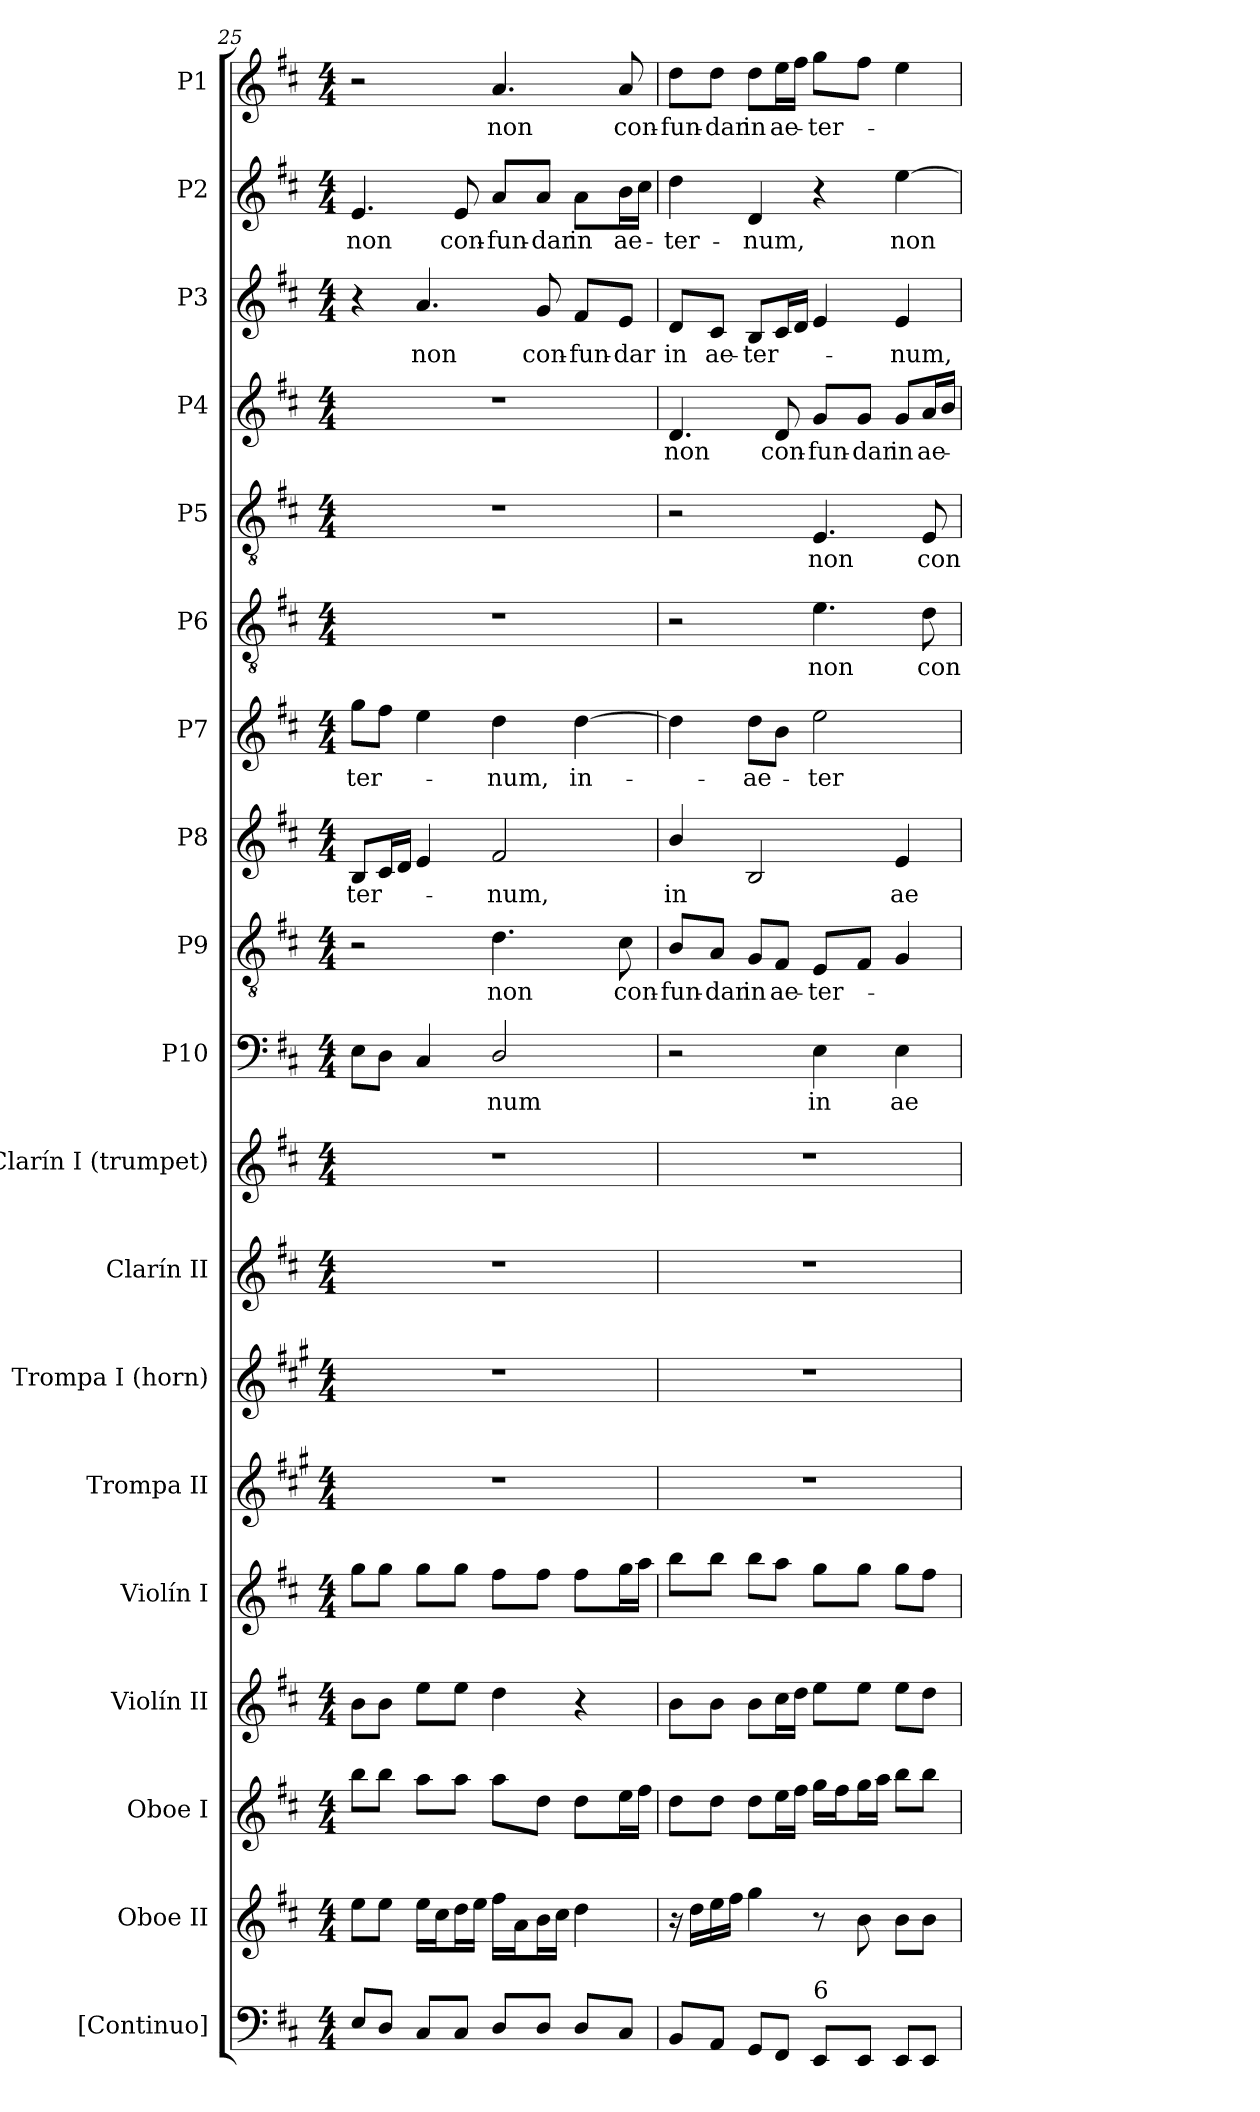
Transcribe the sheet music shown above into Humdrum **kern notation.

**kern	**kern	**kern	**kern	**kern	**kern	**kern	**kern	**kern	**kern	**text	**kern	**text	**kern	**text	**kern	**text	**kern	**text	**kern	**text	**kern	**text	**kern	**text	**kern	**text	**kern	**text
*part19	*part18	*part17	*part16	*part15	*part14	*part13	*part12	*part11	*part10	*part10	*part9	*part9	*part8	*part8	*part7	*part7	*part6	*part6	*part5	*part5	*part4	*part4	*part3	*part3	*part2	*part2	*part1	*part1
*staff19	*staff18	*staff17	*staff16	*staff15	*staff14	*staff13	*staff12	*staff11	*staff10	*staff10	*staff9	*staff9	*staff8	*staff8	*staff7	*staff7	*staff6	*staff6	*staff5	*staff5	*staff4	*staff4	*staff3	*staff3	*staff2	*staff2	*staff1	*staff1
*I"[Continuo]	*I"Oboe II	*I"Oboe I	*I"Violín II	*I"Violín I	*I"Trompa II	*I"Trompa I (horn)	*I"Clarín II	*I"Clarín I (trumpet)	*I"P10	*	*I"P9	*	*I"P8	*	*I"P7	*	*I"P6	*	*I"P5	*	*I"P4	*	*I"P3	*	*I"P2	*	*I"P1	*
*I'Cont.	*I'Ob. I	*I'Ob. I	*I'Vln. II	*I'Vln. I	*	*	*	*	*	*	*	*	*	*	*	*	*	*	*	*	*	*	*	*	*	*	*	*
!!LO:PB:g=z
*clefF4	*clefG2	*clefG2	*clefG2	*clefG2	*clefG2	*clefG2	*clefG2	*clefG2	*clefF4	*	*clefGv2	*	*clefG2	*	*clefG2	*	*clefGv2	*	*clefGv2	*	*clefG2	*	*clefG2	*	*clefG2	*	*clefG2	*
*	*	*	*	*	*ITrd4c7	*ITrd4c7	*	*	*	*	*ITrd7c12	*	*	*	*	*	*ITrd7c12	*	*ITrd7c12	*	*	*	*	*	*	*	*	*
*k[f#c#]	*k[f#c#]	*k[f#c#]	*k[f#c#]	*k[f#c#]	*k[f#c#]	*k[f#c#]	*k[f#c#]	*k[f#c#]	*k[f#c#]	*	*k[f#c#]	*	*k[f#c#]	*	*k[f#c#]	*	*k[f#c#]	*	*k[f#c#]	*	*k[f#c#]	*	*k[f#c#]	*	*k[f#c#]	*	*k[f#c#]	*
*D:	*D:	*D:	*D:	*D:	*D:	*D:	*D:	*D:	*D:	*	*D:	*	*D:	*	*D:	*	*D:	*	*D:	*	*D:	*	*D:	*	*D:	*	*D:	*
*M4/4	*M4/4	*M4/4	*M4/4	*M4/4	*M4/4	*M4/4	*M4/4	*M4/4	*M4/4	*	*M4/4	*	*M4/4	*	*M4/4	*	*M4/4	*	*M4/4	*	*M4/4	*	*M4/4	*	*M4/4	*	*M4/4	*
=25	=25	=25	=25	=25	=25	=25	=25	=25	=25	=25	=25	=25	=25	=25	=25	=25	=25	=25	=25	=25	=25	=25	=25	=25	=25	=25	=25	=25
!	!	!	!	!	!	!	!	!	!	!	!	!	!	!LO:LY:b:color=#000000	!	!	!	!	!	!	!	!	!	!	!	!	!	!
!	!	!	!	!	!	!	!	!	!	!	!	!	!	!	!	!LO:LY:b:color=#000000	!	!	!	!	!	!	!	!	!	!	!	!
!	!	!	!	!	!	!	!	!	!	!	!	!	!	!	!	!	!	!	!	!	!	!	!	!	!	!LO:LY:b:color=#000000	!	!
8Ei/L	8eei\L	8bbi\L	8bi\L	8ggi\L	1r	1r	1r	1r	8Ei\L	.	2r	.	8Bi/L	-ter-	8ggi\L	-ter-	1r	.	1r	.	1r	.	4r	.	4.ei/	non	2r	.
8Di/J	8eei\J	8bbi\J	8bi\J	8ggi\J	.	.	.	.	8Di\J	.	.	.	16c#i/L	.	8ff#i\J	.	.	.	.	.	.	.	.	.	.	.	.	.
.	.	.	.	.	.	.	.	.	.	.	.	.	16di/JJ	.	.	.	.	.	.	.	.	.	.	.	.	.	.	.
!	!	!	!	!	!	!	!	!	!	!	!	!	!	!	!	!	!	!	!	!	!	!	!	!LO:LY:b:color=#000000	!	!	!	!
8C#i/L	16eei\LL	8aai\L	8eei\L	8ggi\L	.	.	.	.	4C#i/	.	.	.	4ei/	.	4eei\	.	.	.	.	.	.	.	4.ai/	non	.	.	.	.
.	16cc#i\J	.	.	.	.	.	.	.	.	.	.	.	.	.	.	.	.	.	.	.	.	.	.	.	.	.	.	.
!	!	!	!	!	!	!	!	!	!	!	!	!	!	!	!	!	!	!	!	!	!	!	!	!	!	!LO:LY:b:color=#000000	!	!
8C#i/J	16ddi\L	8aai\J	8eei\J	8ggi\J	.	.	.	.	.	.	.	.	.	.	.	.	.	.	.	.	.	.	.	.	8ei/	con-	.	.
.	16eei\JJ	.	.	.	.	.	.	.	.	.	.	.	.	.	.	.	.	.	.	.	.	.	.	.	.	.	.	.
!	!	!	!	!	!	!	!	!	!	!LO:LY:b:color=#000000	!	!	!	!	!	!	!	!	!	!	!	!	!	!	!	!	!	!
!	!	!	!	!	!	!	!	!	!	!	!	!LO:LY:b:color=#000000	!	!	!	!	!	!	!	!	!	!	!	!	!	!	!	!
!	!	!	!	!	!	!	!	!	!	!	!	!	!	!LO:LY:b:color=#000000	!	!	!	!	!	!	!	!	!	!	!	!	!	!
!	!	!	!	!	!	!	!	!	!	!	!	!	!	!	!	!LO:LY:b:color=#000000	!	!	!	!	!	!	!	!	!	!	!	!
!	!	!	!	!	!	!	!	!	!	!	!	!	!	!	!	!	!	!	!	!	!	!	!	!	!	!LO:LY:b:color=#000000	!	!
!	!	!	!	!	!	!	!	!	!	!	!	!	!	!	!	!	!	!	!	!	!	!	!	!	!	!	!	!LO:LY:b:color=#000000
8Di/L	16ff#i\LL	8aai\L	4ddi\	8ff#i\L	.	.	.	.	2Di/	-num	4.Di\	non	2f#i/	-num,	4ddi\	-num,	.	.	.	.	.	.	.	.	8ai/L	-fun-	4.ai/	non
.	16ai\J	.	.	.	.	.	.	.	.	.	.	.	.	.	.	.	.	.	.	.	.	.	.	.	.	.	.	.
!	!	!	!	!	!	!	!	!	!	!	!	!	!	!	!	!	!	!	!	!	!	!	!	!LO:LY:b:color=#000000	!	!	!	!
!	!	!	!	!	!	!	!	!	!	!	!	!	!	!	!	!	!	!	!	!	!	!	!	!	!	!LO:LY:b:color=#000000	!	!
8Di/J	16bi\L	8ddi\J	.	8ff#i\J	.	.	.	.	.	.	.	.	.	.	.	.	.	.	.	.	.	.	8gi/	con-	8ai/J	-dar	.	.
.	16cc#i\JJ	.	.	.	.	.	.	.	.	.	.	.	.	.	.	.	.	.	.	.	.	.	.	.	.	.	.	.
!	!	!	!	!	!	!	!	!	!	!	!	!	!	!	!	!LO:LY:b:color=#000000	!	!	!	!	!	!	!	!	!	!	!	!
!	!	!	!	!	!	!	!	!	!	!	!	!	!	!	!	!	!	!	!	!	!	!	!	!LO:LY:b:color=#000000	!	!	!	!
!	!	!	!	!	!	!	!	!	!	!	!	!	!	!	!	!	!	!	!	!	!	!	!	!	!	!LO:LY:b:color=#000000	!	!
8Di/L	4ddi\	8ddi\L	4r	8ff#i\L	.	.	.	.	.	.	.	.	.	.	[4ddi\	in-	.	.	.	.	.	.	8f#i/L	-fun-	8ai\L	in	.	.
!	!	!	!	!	!	!	!	!	!	!	!	!LO:LY:b:color=#000000	!	!	!	!	!	!	!	!	!	!	!	!	!	!	!	!
!	!	!	!	!	!	!	!	!	!	!	!	!	!	!	!	!	!	!	!	!	!	!	!	!LO:LY:b:color=#000000	!	!	!	!
!	!	!	!	!	!	!	!	!	!	!	!	!	!	!	!	!	!	!	!	!	!	!	!	!	!	!LO:LY:b:color=#000000	!	!
!	!	!	!	!	!	!	!	!	!	!	!	!	!	!	!	!	!	!	!	!	!	!	!	!	!	!	!	!LO:LY:b:color=#000000
8C#i/J	.	16eei\L	.	16ggi\L	.	.	.	.	.	.	8C#i\	con-	.	.	.	.	.	.	.	.	.	.	8ei/J	-dar	16bi\L	ae-	8ai/	con-
.	.	16ff#i\JJ	.	16aai\JJ	.	.	.	.	.	.	.	.	.	.	.	.	.	.	.	.	.	.	.	.	16cc#i\JJ	.	.	.
=26	=26	=26	=26	=26	=26	=26	=26	=26	=26	=26	=26	=26	=26	=26	=26	=26	=26	=26	=26	=26	=26	=26	=26	=26	=26	=26	=26	=26
!	!	!	!	!	!	!	!	!	!	!	!	!LO:LY:b:color=#000000	!	!	!	!	!	!	!	!	!	!	!	!	!	!	!	!
!	!	!	!	!	!	!	!	!	!	!	!	!	!	!LO:LY:b:color=#000000	!	!	!	!	!	!	!	!	!	!	!	!	!	!
!	!	!	!	!	!	!	!	!	!	!	!	!	!	!	!	!	!	!	!	!	!	!LO:LY:b:color=#000000	!	!	!	!	!	!
!	!	!	!	!	!	!	!	!	!	!	!	!	!	!	!	!	!	!	!	!	!	!	!	!LO:LY:b:color=#000000	!	!	!	!
!	!	!	!	!	!	!	!	!	!	!	!	!	!	!	!	!	!	!	!	!	!	!	!	!	!	!LO:LY:b:color=#000000	!	!
!	!	!	!	!	!	!	!	!	!	!	!	!	!	!	!	!	!	!	!	!	!	!	!	!	!	!	!	!LO:LY:b:color=#000000
8BBi/L	16r	8ddi\L	8bi\L	8bbi\L	1r	1r	1r	1r	2r	.	8BBi/L	-fun-	4bi/	in	4ddi\]	.	2r	.	2r	.	4.di/	non	8di/L	in	4ddi\	-ter-	8ddi\L	-fun-
.	16ddi\LL	.	.	.	.	.	.	.	.	.	.	.	.	.	.	.	.	.	.	.	.	.	.	.	.	.	.	.
!	!	!	!	!	!	!	!	!	!	!	!	!LO:LY:b:color=#000000	!	!	!	!	!	!	!	!	!	!	!	!	!	!	!	!
!	!	!	!	!	!	!	!	!	!	!	!	!	!	!	!	!	!	!	!	!	!	!	!	!LO:LY:b:color=#000000	!	!	!	!
!	!	!	!	!	!	!	!	!	!	!	!	!	!	!	!	!	!	!	!	!	!	!	!	!	!	!	!	!LO:LY:b:color=#000000
8AAi/J	16eei\	8ddi\J	8bi\J	8bbi\J	.	.	.	.	.	.	8AAi/J	-dar	.	.	.	.	.	.	.	.	.	.	8c#i/J	ae-	.	.	8ddi\J	-dar
.	16ff#i\JJ	.	.	.	.	.	.	.	.	.	.	.	.	.	.	.	.	.	.	.	.	.	.	.	.	.	.	.
!	!	!	!	!	!	!	!	!	!	!	!	!LO:LY:b:color=#000000	!	!	!	!	!	!	!	!	!	!	!	!	!	!	!	!
!	!	!	!	!	!	!	!	!	!	!	!	!	!	!	!	!LO:LY:b:color=#000000	!	!	!	!	!	!	!	!	!	!	!	!
!	!	!	!	!	!	!	!	!	!	!	!	!	!	!	!	!	!	!	!	!	!	!	!	!LO:LY:b:color=#000000	!	!	!	!
!	!	!	!	!	!	!	!	!	!	!	!	!	!	!	!	!	!	!	!	!	!	!	!	!	!	!LO:LY:b:color=#000000	!	!
!	!	!	!	!	!	!	!	!	!	!	!	!	!	!	!	!	!	!	!	!	!	!	!	!	!	!	!	!LO:LY:b:color=#000000
8GGi/L	4ggi\	8ddi\L	8bi\L	8bbi\L	.	.	.	.	.	.	8GGi/L	in	2Bi/	.	8ddi\L	-ae-	.	.	.	.	.	.	8Bi/L	-ter-	4di/	-num,	8ddi\L	in
!	!	!	!	!	!	!	!	!	!	!	!	!LO:LY:b:color=#000000	!	!	!	!	!	!	!	!	!	!	!	!	!	!	!	!
!	!	!	!	!	!	!	!	!	!	!	!	!	!	!	!	!	!	!	!	!	!	!LO:LY:b:color=#000000	!	!	!	!	!	!
!	!	!	!	!	!	!	!	!	!	!	!	!	!	!	!	!	!	!	!	!	!	!	!	!	!	!	!	!LO:LY:b:color=#000000
8FF#i/J	.	16eei\L	16cc#i\L	8aai\J	.	.	.	.	.	.	8FF#i/J	ae-	.	.	8bi\J	.	.	.	.	.	8di/	con-	16c#i/L	.	.	.	16eei\L	ae-
.	.	16ff#i\JJ	16ddi\JJ	.	.	.	.	.	.	.	.	.	.	.	.	.	.	.	.	.	.	.	16di/JJ	.	.	.	16ff#i\JJ	.
!	!	!	!	!	!	!	!	!	!	!LO:LY:b:color=#000000	!	!	!	!	!	!	!	!	!	!	!	!	!	!	!	!	!	!
!	!	!	!	!	!	!	!	!	!	!	!	!LO:LY:b:color=#000000	!	!	!	!	!	!	!	!	!	!	!	!	!	!	!	!
!	!	!	!	!	!	!	!	!	!	!	!	!	!	!	!	!LO:LY:b:color=#000000	!	!	!	!	!	!	!	!	!	!	!	!
!	!	!	!	!	!	!	!	!	!	!	!	!	!	!	!	!	!	!LO:LY:b:color=#000000	!	!	!	!	!	!	!	!	!	!
!	!	!	!	!	!	!	!	!	!	!	!	!	!	!	!	!	!	!	!	!LO:LY:b:color=#000000	!	!	!	!	!	!	!	!
!	!	!	!	!	!	!	!	!	!	!	!	!	!	!	!	!	!	!	!	!	!	!LO:LY:b:color=#000000	!	!	!	!	!	!
!LO:TX:a:t=6	!	!	!	!	!	!	!	!	!	!	!	!	!	!	!	!	!	!	!	!	!	!	!	!	!	!	!	!
!	!	!	!	!	!	!	!	!	!	!	!	!	!	!	!	!	!	!	!	!	!	!	!	!	!	!	!	!LO:LY:b:color=#000000
8EEi/L	8r	16ggi\LL	8eei\L	8ggi\L	.	.	.	.	4Ei\	in	8EEi/L	-ter-	.	.	2eei\	-ter-	4.Ei\	non	4.EEi/	non	8gi/L	-fun-	4ei/	.	4r	.	8ggi\L	-ter-
.	.	16ff#i\J	.	.	.	.	.	.	.	.	.	.	.	.	.	.	.	.	.	.	.	.	.	.	.	.	.	.
!	!	!	!	!	!	!	!	!	!	!	!	!	!	!	!	!	!	!	!	!	!	!LO:LY:b:color=#000000	!	!	!	!	!	!
8EEi/J	8bi\	16ggi\L	8eei\J	8ggi\J	.	.	.	.	.	.	8FF#i/J	.	.	.	.	.	.	.	.	.	8gi/J	-dar	.	.	.	.	8ff#i\J	.
.	.	16aai\JJ	.	.	.	.	.	.	.	.	.	.	.	.	.	.	.	.	.	.	.	.	.	.	.	.	.	.
!	!	!	!	!	!	!	!	!	!	!LO:LY:b:color=#000000	!	!	!	!	!	!	!	!	!	!	!	!	!	!	!	!	!	!
!	!	!	!	!	!	!	!	!	!	!	!	!	!	!LO:LY:b:color=#000000	!	!	!	!	!	!	!	!	!	!	!	!	!	!
!	!	!	!	!	!	!	!	!	!	!	!	!	!	!	!	!	!	!	!	!	!	!LO:LY:b:color=#000000	!	!	!	!	!	!
!	!	!	!	!	!	!	!	!	!	!	!	!	!	!	!	!	!	!	!	!	!	!	!	!LO:LY:b:color=#000000	!	!	!	!
!	!	!	!	!	!	!	!	!	!	!	!	!	!	!	!	!	!	!	!	!	!	!	!	!	!	!LO:LY:b:color=#000000	!	!
8EEi/L	8bi\L	8bbi\L	8eei\L	8ggi\L	.	.	.	.	4Ei\	ae-	4GGi/	.	4ei/	ae-	.	.	.	.	.	.	8gi/L	in	4ei/	-num,	[4eei\	non	4eei\	.
!	!	!	!	!	!	!	!	!	!	!	!	!	!	!	!	!	!	!LO:LY:b:color=#000000	!	!	!	!	!	!	!	!	!	!
!	!	!	!	!	!	!	!	!	!	!	!	!	!	!	!	!	!	!	!	!LO:LY:b:color=#000000	!	!	!	!	!	!	!	!
!	!	!	!	!	!	!	!	!	!	!	!	!	!	!	!	!	!	!	!	!	!	!LO:LY:b:color=#000000	!	!	!	!	!	!
8EEi/J	8bi\J	8bbi\J	8ddi\J	8ff#i\J	.	.	.	.	.	.	.	.	.	.	.	.	8Di\	con-	8EEi/	con-	16ai/L	ae-	.	.	.	.	.	.
.	.	.	.	.	.	.	.	.	.	.	.	.	.	.	.	.	.	.	.	.	16bi/JJ	.	.	.	.	.	.	.
=	=	=	=	=	=	=	=	=	=	=	=	=	=	=	=	=	=	=	=	=	=	=	=	=	=	=	=	=
*-	*-	*-	*-	*-	*-	*-	*-	*-	*-	*-	*-	*-	*-	*-	*-	*-	*-	*-	*-	*-	*-	*-	*-	*-	*-	*-	*-	*-
